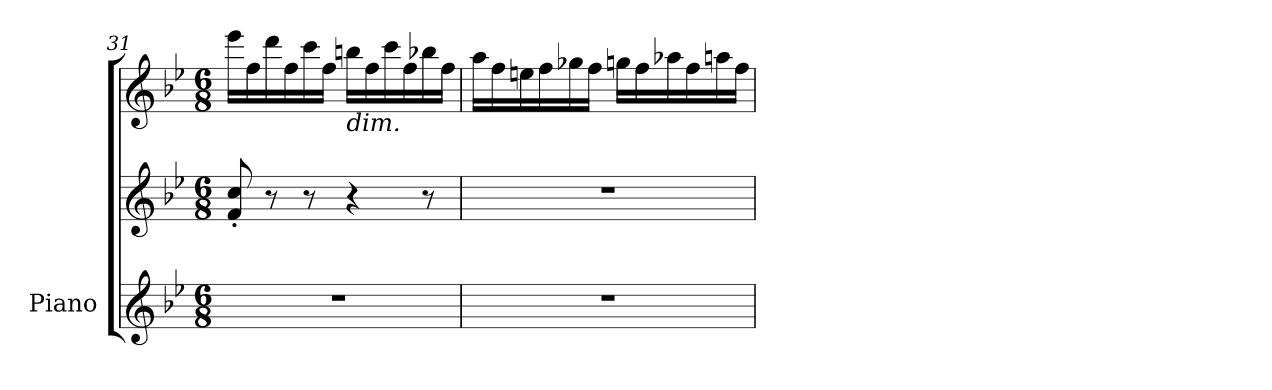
**kern	**kern	**kern
*part1	*part1	*part1
*staff3	*staff2	*staff1
*I"Piano	*	*
*I'Pno	*	*
*clefG2	*clefG2	*clefG2
*k[b-e-]	*k[b-e-]	*k[b-e-]
*M6/8	*M6/8	*M6/8
=31	=31	=31
2.r	8f/' 8cc/'	16eee-\LL
.	.	16ff\
.	8r	16ddd\
.	.	16ff\
.	8r	16ccc\
.	.	16ff\JJ
!	!	!LO:TX:b:i:t=dim.
.	4r	16bbn\LL
.	.	16ff\
.	.	16ccc\
.	.	16ff\
.	8r	16bb-X\
.	.	16ff\JJ
=32	=32	=32
2.r	2.r	16aa\LL
.	.	16ff\
.	.	16een\
.	.	16ff\
.	.	16gg-X\
.	.	16ff\JJ
.	.	16ggn\LL
.	.	16ff\
.	.	16aa-X\
.	.	16ff\
.	.	16aan\
.	.	16ff\JJ
=	=	=
*-	*-	*-
